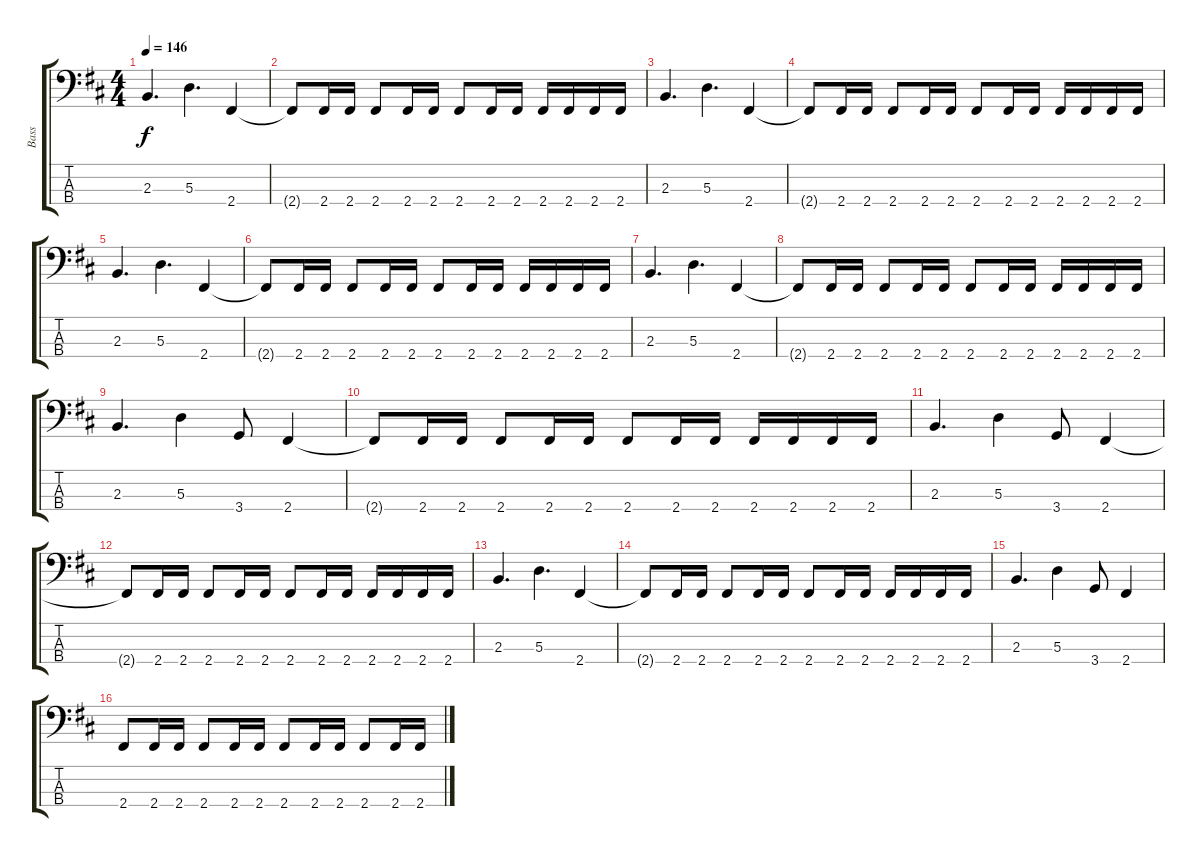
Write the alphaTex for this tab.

\track ("Bass" "Bass") {instrument electricbassfinger}
\staff {score tabs}
\tuning (G2 D2 A1 E1) {hide}
\ts (4 4)
\tempo 146
\clef f4
\ks d
2.3.4{d dy f} 5.3.4{d} 2.4.4 |
2.4{t}.8 2.4.16 2.4.16 2.4.8 2.4.16 2.4.16 2.4.8 2.4.16 2.4.16 2.4.16 2.4.16 2.4.16 2.4.16 |
2.3.4{d} 5.3.4{d} 2.4.4 |
2.4{t}.8 2.4.16 2.4.16 2.4.8 2.4.16 2.4.16 2.4.8 2.4.16 2.4.16 2.4.16 2.4.16 2.4.16 2.4.16 |
2.3.4{d} 5.3.4{d} 2.4.4 |
2.4{t}.8 2.4.16 2.4.16 2.4.8 2.4.16 2.4.16 2.4.8 2.4.16 2.4.16 2.4.16 2.4.16 2.4.16 2.4.16 |
2.3.4{d} 5.3.4{d} 2.4.4 |
2.4{t}.8 2.4.16 2.4.16 2.4.8 2.4.16 2.4.16 2.4.8 2.4.16 2.4.16 2.4.16 2.4.16 2.4.16 2.4.16 |
2.3.4{d} 5.3.4 3.4.8 2.4.4 |
2.4{t}.8 2.4.16 2.4.16 2.4.8 2.4.16 2.4.16 2.4.8 2.4.16 2.4.16 2.4.16 2.4.16 2.4.16 2.4.16 |
2.3.4{d} 5.3.4 3.4.8 2.4.4 |
2.4{t}.8 2.4.16 2.4.16 2.4.8 2.4.16 2.4.16 2.4.8 2.4.16 2.4.16 2.4.16 2.4.16 2.4.16 2.4.16 |
2.3.4{d} 5.3.4{d} 2.4.4 |
2.4{t}.8 2.4.16 2.4.16 2.4.8 2.4.16 2.4.16 2.4.8 2.4.16 2.4.16 2.4.16 2.4.16 2.4.16 2.4.16 |
2.3.4{d} 5.3.4 3.4.8 2.4.4 |
2.4.8 2.4.16 2.4.16 2.4.8 2.4.16 2.4.16 2.4.8 2.4.16 2.4.16 2.4.8 2.4.16 2.4.16
